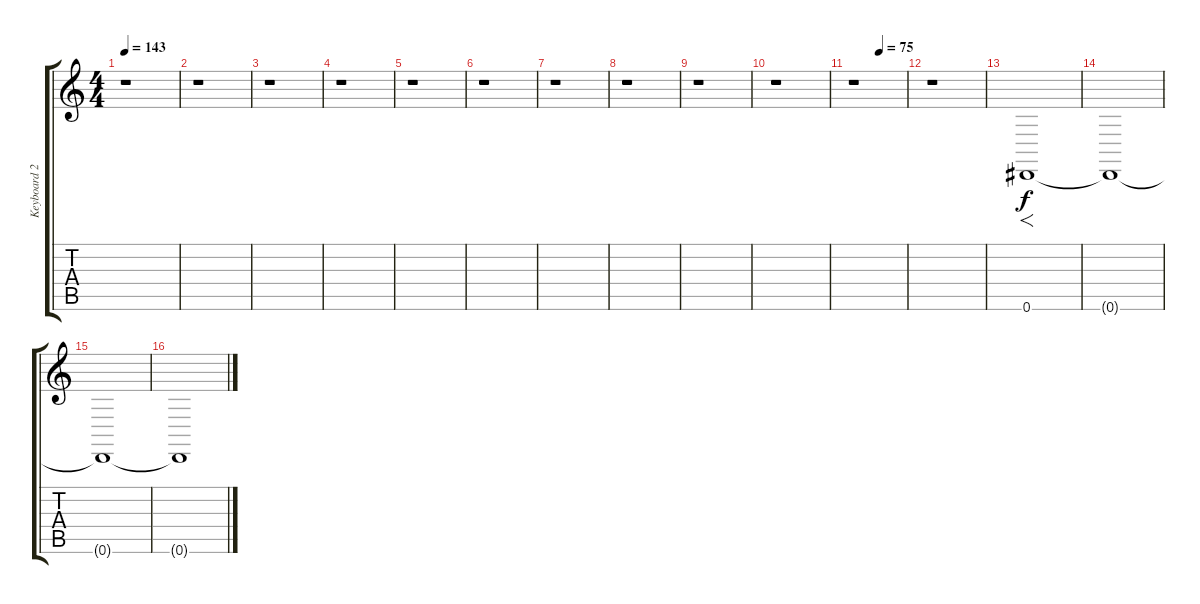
\track ("Keyboard 2" "Keyboard 2") {instrument stringensemble1}
\staff {score tabs}
\tuning (Eb4 Bb3 Gb3 Db3 Ab2 Eb2) {hide}
\ts (4 4)
\tempo 143
\clef g2
\ks c
r.1{dy f} |
r.1 |
r.1 |
r.1 |
r.1 |
r.1 |
r.1 |
r.1 |
r.1 |
r.1 |
\tempo (75 0.5)
r.1 |
r.1 |
0.6.1{f instrument acousticgrandpiano} |
0.6{t}.1{volume 0} |
0.6{t}.1 |
0.6{t}.1
